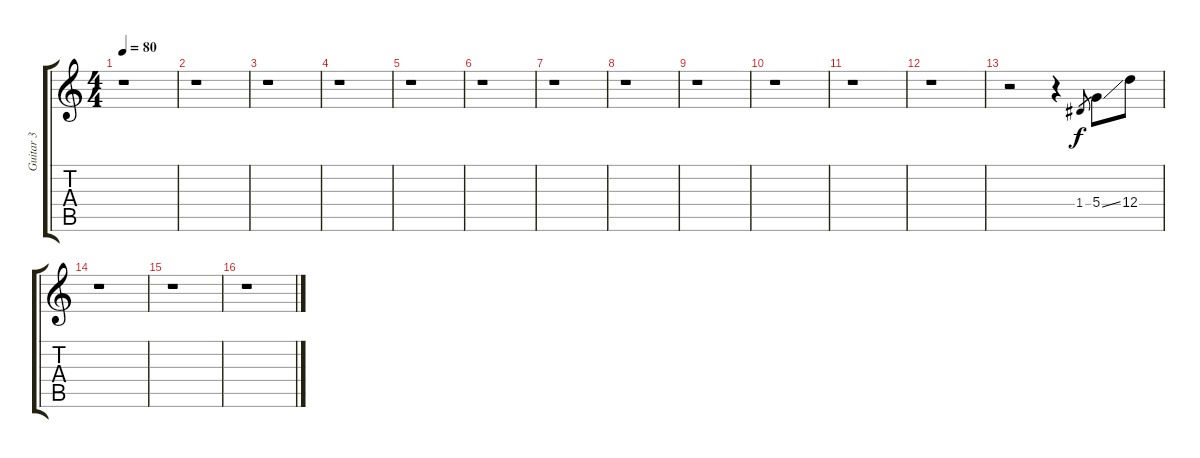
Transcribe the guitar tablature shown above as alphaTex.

\track ("Guitar 3" "Guitar 3") {instrument overdrivenguitar}
\staff {score tabs}
\tuning (E4 B3 G3 D3 A2 E2) {hide}
\ts (4 4)
\tempo 80
\clef g2
\ks c
r.1{dy f} |
r.1 |
r.1 |
r.1 |
r.1 |
r.1 |
r.1 |
r.1 |
r.1 |
r.1 |
r.1 |
r.1 |
r.2 r.4 1.4.8{gr} 5.4{ss}.8 12.4.8 |
r.1 |
r.1 |
r.1
